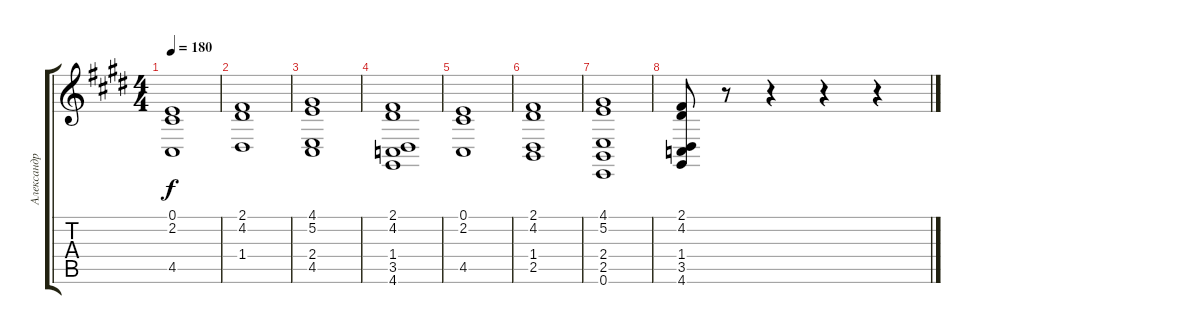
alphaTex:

\track ("Александр Негодин" "Александр ") {instrument choiraahs}
\staff {score tabs}
\tuning (E4 B3 G3 D3 A2 E2) {hide}
\ts (4 4)
\tempo 180
\clef g2
\ks c#minor
(0.1 2.2 4.5).1{dy f} |
(2.1 4.2 1.4).1 |
(4.1 5.2 2.4 4.5).1 |
(2.1 4.2 1.4 3.5 4.6).1 |
(0.1 2.2 4.5).1 |
(2.1 4.2 1.4 2.5).1 |
(4.1 5.2 2.4 2.5 0.6).1 |
(2.1 4.2 1.4 3.5 4.6).8 r.8 r.4 r.4 r.4
